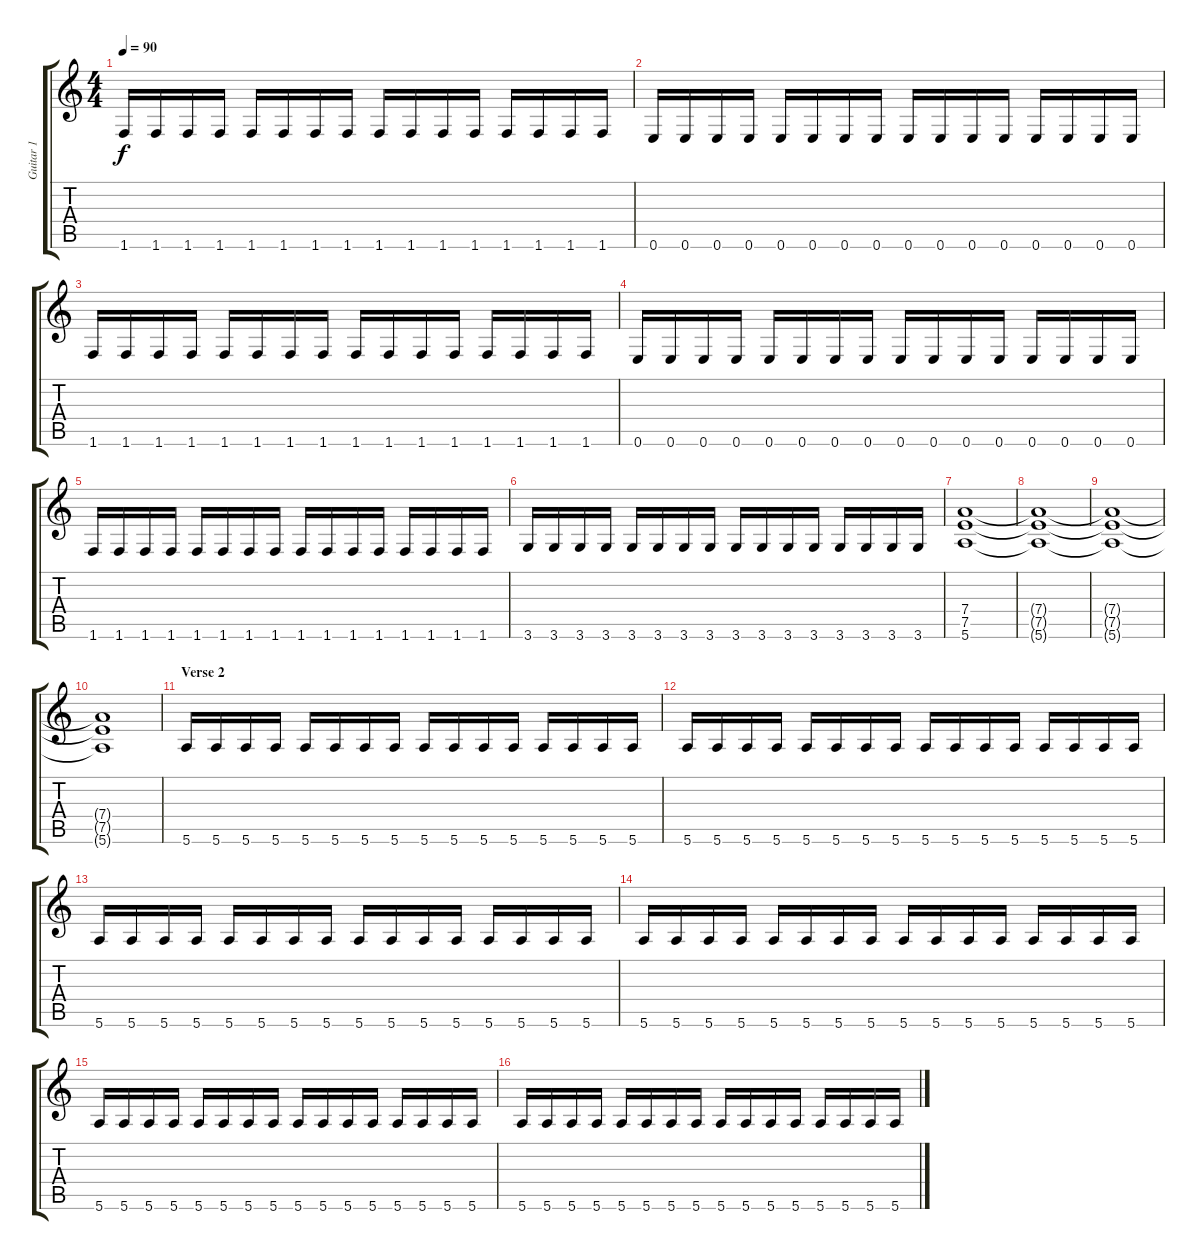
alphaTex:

\track ("Guitar 1" "Guitar 1") {instrument distortionguitar}
\staff {score tabs}
\tuning (E4 B3 G3 D3 A2 E2) {hide}
\ts (4 4)
\tempo 90
\clef g2
\ks c
1.6.16{dy f} 1.6.16 1.6.16 1.6.16 1.6.16 1.6.16 1.6.16 1.6.16 1.6.16 1.6.16 1.6.16 1.6.16 1.6.16 1.6.16 1.6.16 1.6.16 |
0.6.16 0.6.16 0.6.16 0.6.16 0.6.16 0.6.16 0.6.16 0.6.16 0.6.16 0.6.16 0.6.16 0.6.16 0.6.16 0.6.16 0.6.16 0.6.16 |
1.6.16 1.6.16 1.6.16 1.6.16 1.6.16 1.6.16 1.6.16 1.6.16 1.6.16 1.6.16 1.6.16 1.6.16 1.6.16 1.6.16 1.6.16 1.6.16 |
0.6.16 0.6.16 0.6.16 0.6.16 0.6.16 0.6.16 0.6.16 0.6.16 0.6.16 0.6.16 0.6.16 0.6.16 0.6.16 0.6.16 0.6.16 0.6.16 |
1.6.16 1.6.16 1.6.16 1.6.16 1.6.16 1.6.16 1.6.16 1.6.16 1.6.16 1.6.16 1.6.16 1.6.16 1.6.16 1.6.16 1.6.16 1.6.16 |
3.6.16 3.6.16 3.6.16 3.6.16 3.6.16 3.6.16 3.6.16 3.6.16 3.6.16 3.6.16 3.6.16 3.6.16 3.6.16 3.6.16 3.6.16 3.6.16 |
(7.4 7.5 5.6).1 |
(7.4{t} 7.5{t} 5.6{t}).1 |
(7.4{t} 7.5{t} 5.6{t}).1 |
(7.4{t} 7.5{t} 5.6{t}).1 |
\section ("" "Verse 2")
5.6.16 5.6.16 5.6.16 5.6.16 5.6.16 5.6.16 5.6.16 5.6.16 5.6.16 5.6.16 5.6.16 5.6.16 5.6.16 5.6.16 5.6.16 5.6.16 |
5.6.16 5.6.16 5.6.16 5.6.16 5.6.16 5.6.16 5.6.16 5.6.16 5.6.16 5.6.16 5.6.16 5.6.16 5.6.16 5.6.16 5.6.16 5.6.16 |
5.6.16 5.6.16 5.6.16 5.6.16 5.6.16 5.6.16 5.6.16 5.6.16 5.6.16 5.6.16 5.6.16 5.6.16 5.6.16 5.6.16 5.6.16 5.6.16 |
5.6.16 5.6.16 5.6.16 5.6.16 5.6.16 5.6.16 5.6.16 5.6.16 5.6.16 5.6.16 5.6.16 5.6.16 5.6.16 5.6.16 5.6.16 5.6.16 |
5.6.16 5.6.16 5.6.16 5.6.16 5.6.16 5.6.16 5.6.16 5.6.16 5.6.16 5.6.16 5.6.16 5.6.16 5.6.16 5.6.16 5.6.16 5.6.16 |
5.6.16 5.6.16 5.6.16 5.6.16 5.6.16 5.6.16 5.6.16 5.6.16 5.6.16 5.6.16 5.6.16 5.6.16 5.6.16 5.6.16 5.6.16 5.6.16
